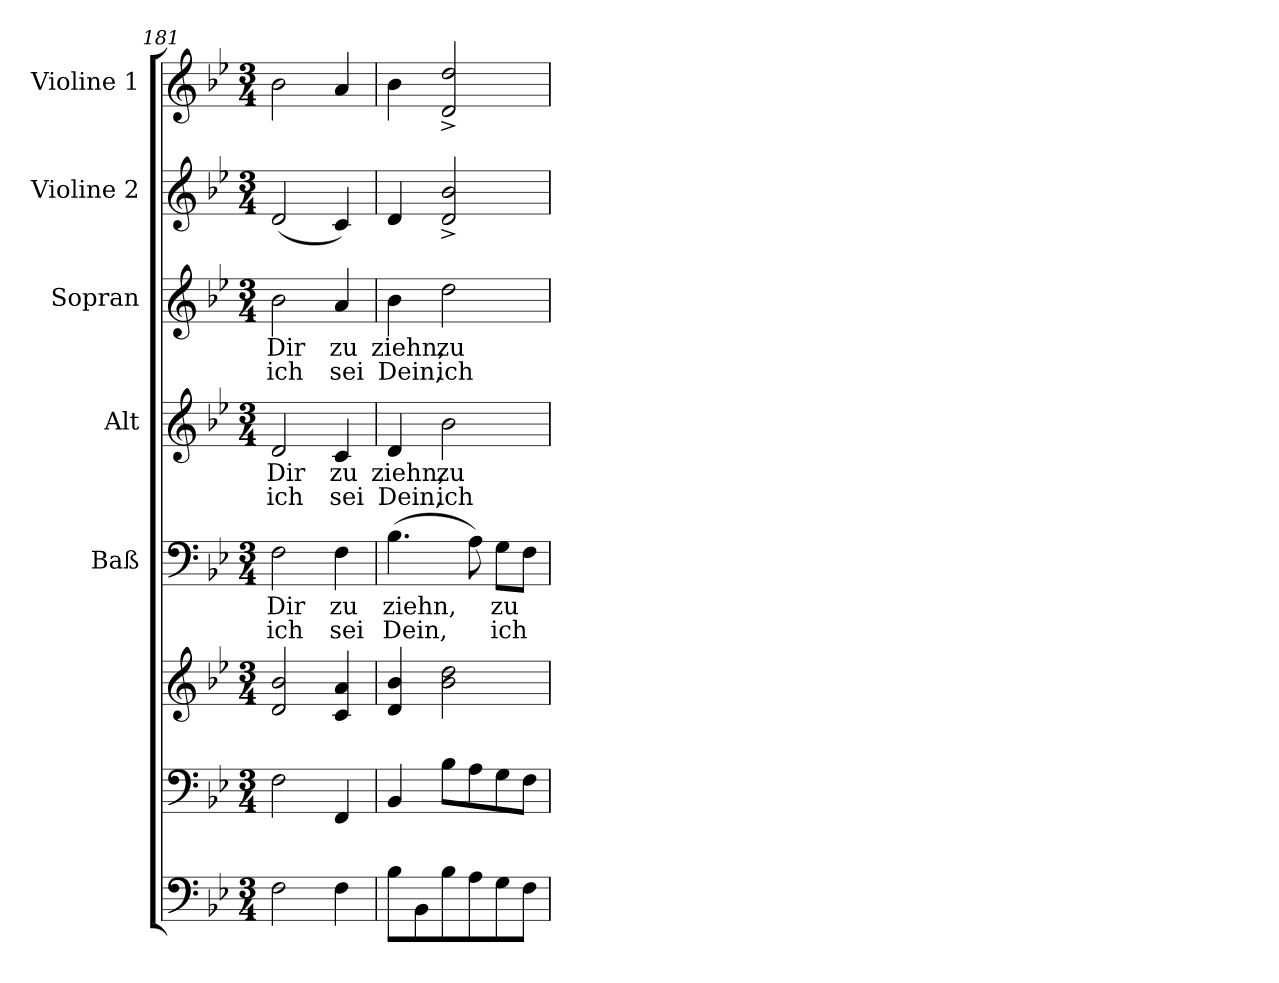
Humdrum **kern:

**kern	**kern	**kern	**kern	**text	**text	**kern	**text	**text	**kern	**text	**text	**kern	**kern
*part7	*part6	*part6	*part5	*part5	*part5	*part4	*part4	*part4	*part3	*part3	*part3	*part2	*part1
*staff8	*staff7	*staff6	*staff5	*staff5	*staff5	*staff4	*staff4	*staff4	*staff3	*staff3	*staff3	*staff2	*staff1
*	*	*	*I"Baß	*	*	*I"Alt	*	*	*I"Sopran	*	*	*I"Violine 2	*I"Violine 1
*	*	*	*	*	*	*	*	*	*	*	*	*I'Vln	*I'Vln
*clefF4	*clefF4	*clefG2	*clefF4	*	*	*clefG2	*	*	*clefG2	*	*	*clefG2	*clefG2
*ITrd7c12	*	*	*	*	*	*	*	*	*	*	*	*	*
*k[b-e-]	*k[b-e-]	*k[b-e-]	*k[b-e-]	*	*	*k[b-e-]	*	*	*k[b-e-]	*	*	*k[b-e-]	*k[b-e-]
*B-:	*B-:	*B-:	*B-:	*	*	*B-:	*	*	*B-:	*	*	*B-:	*B-:
*M3/4	*M3/4	*M3/4	*M3/4	*	*	*M3/4	*	*	*M3/4	*	*	*M3/4	*M3/4
=181	=181	=181	=181	=181	=181	=181	=181	=181	=181	=181	=181	=181	=181
!	!	!	!	!LO:LY:b	!LO:LY:b	!	!LO:LY:b	!LO:LY:b	!	!LO:LY:b	!LO:LY:b	!	!
2FF\	2F\	2d/ 2b-/	2F\	Dir	ich	2d/	Dir	ich	2b-\	Dir	ich	(<2d/	2b-\
!	!	!	!	!LO:LY:b	!LO:LY:b	!	!LO:LY:b	!LO:LY:b	!	!LO:LY:b	!LO:LY:b	!	!
4FF\	4FF/	4c/ 4a/	4F\	zu	sei	4c/	zu	sei	4a/	zu	sei	4c/)	4a/
=182	=182	=182	=182	=182	=182	=182	=182	=182	=182	=182	=182	=182	=182
!	!	!	!	!LO:LY:b	!LO:LY:b	!	!LO:LY:b	!LO:LY:b	!	!LO:LY:b	!LO:LY:b	!	!
8BB-\L	4BB-/	4d/ 4b-/	(>4.B-\	ziehn,	Dein,	4d/	ziehn,	Dein,	4b-\	ziehn,	Dein,	4d/	4b-\
8BBB-\	.	.	.	.	.	.	.	.	.	.	.	.	.
!	!	!	!	!	!	!	!LO:LY:b	!LO:LY:b	!	!LO:LY:b	!LO:LY:b	!	!
8BB-\	8B-\L	2b-\ 2dd\	.	.	.	2b-\	zu	ich	2dd\	zu	ich	2d/^< 2b-/^<	2d/^< 2dd/^<
8AA\	8A\	.	8A\)	.	.	.	.	.	.	.	.	.	.
!	!	!	!	!LO:LY:b	!LO:LY:b	!	!	!	!	!	!	!	!
8GG\	8G\	.	8G\L	zu	ich	.	.	.	.	.	.	.	.
8FF\J	8F\J	.	8F\J	.	.	.	.	.	.	.	.	.	.
=	=	=	=	=	=	=	=	=	=	=	=	=	=
*-	*-	*-	*-	*-	*-	*-	*-	*-	*-	*-	*-	*-	*-
